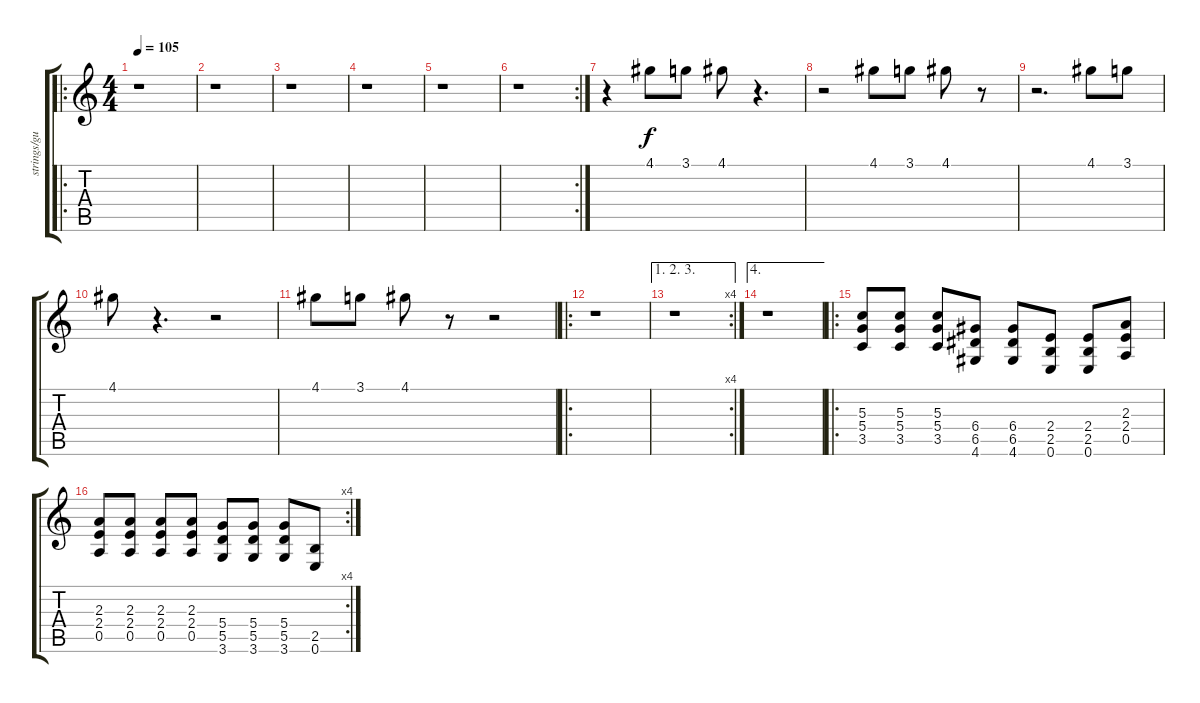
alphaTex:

\track ("strings/guitar" "strings/gu") {instrument distortionguitar}
\staff {score tabs}
\tuning (E4 B3 G3 D3 A2 E2) {hide}
\ro
\ts (4 4)
\tempo 105
\clef g2
\ks c
r.1{dy f} |
r.1 |
r.1 |
r.1 |
r.1 |
\rc 2
r.1 |
r.4 4.1.8 3.1.8 4.1.8 r.4{d} |
r.2 4.1.8 3.1.8 4.1.8 r.8 |
r.2{d} 4.1.8 3.1.8 |
4.1.8 r.4{d} r.2 |
4.1.8 3.1.8 4.1.8 r.8 r.2 |
\ro
r.1{instrument distortionguitar} |
\ae (1 2 3)
\rc 4
r.1 |
\ae 4
r.1 |
\ro
(5.3 5.4 3.5).8 (5.3 5.4 3.5).8 (5.3 5.4 3.5).8 (6.4 6.5 4.6).8 (6.4 6.5 4.6).8 (2.4 2.5 0.6).8 (2.4 2.5 0.6).8 (2.3 2.4 0.5).8 |
\rc 4
(2.3 2.4 0.5).8 (2.3 2.4 0.5).8 (2.3 2.4 0.5).8 (2.3 2.4 0.5).8 (5.4 5.5 3.6).8 (5.4 5.5 3.6).8 (5.4 5.5 3.6).8 (2.5 0.6).8
